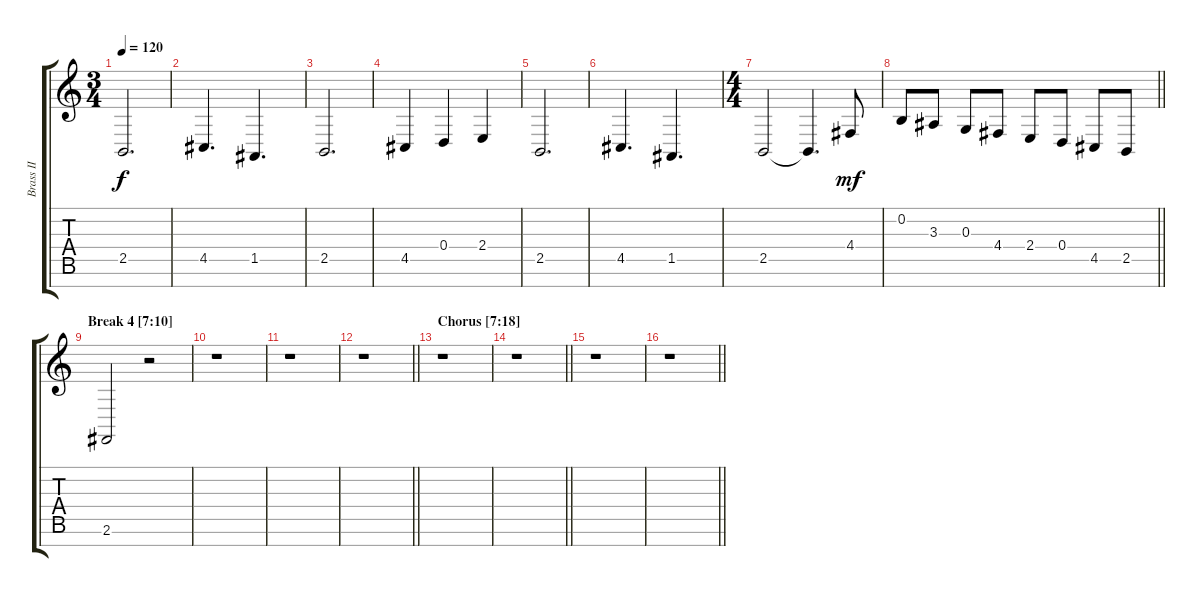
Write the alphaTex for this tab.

\track ("Brass II" "Brass II") {instrument frenchhorn}
\staff {score tabs}
\tuning (E4 B3 G3 D3 A2 E2 B1) {hide}
\ts (3 4)
\tempo 120
\clef g2
\ks c
2.5.2{d dy f} |
4.5.4{d} 1.5.4{d} |
2.5.2{d} |
4.5.4 0.4.4 2.4.4 |
2.5.2{d} |
4.5.4{d} 1.5.4{d} |
\ts (4 4)
2.5.2 2.5{t}.4{d} 4.4.8{dy mf} |
\barLineRight lightlight
0.2.8 3.3.8 0.3.8 4.4.8 2.4.8 0.4.8 4.5.8 2.5.8 |
\section ("" "Break 4 [7:10]")
2.6.2 r.2 |
r.1 |
r.1 |
\barLineRight lightlight
r.1 |
\section ("" "Chorus [7:18]")
r.1 |
\barLineRight lightlight
r.1 |
r.1 |
\barLineRight lightlight
r.1
